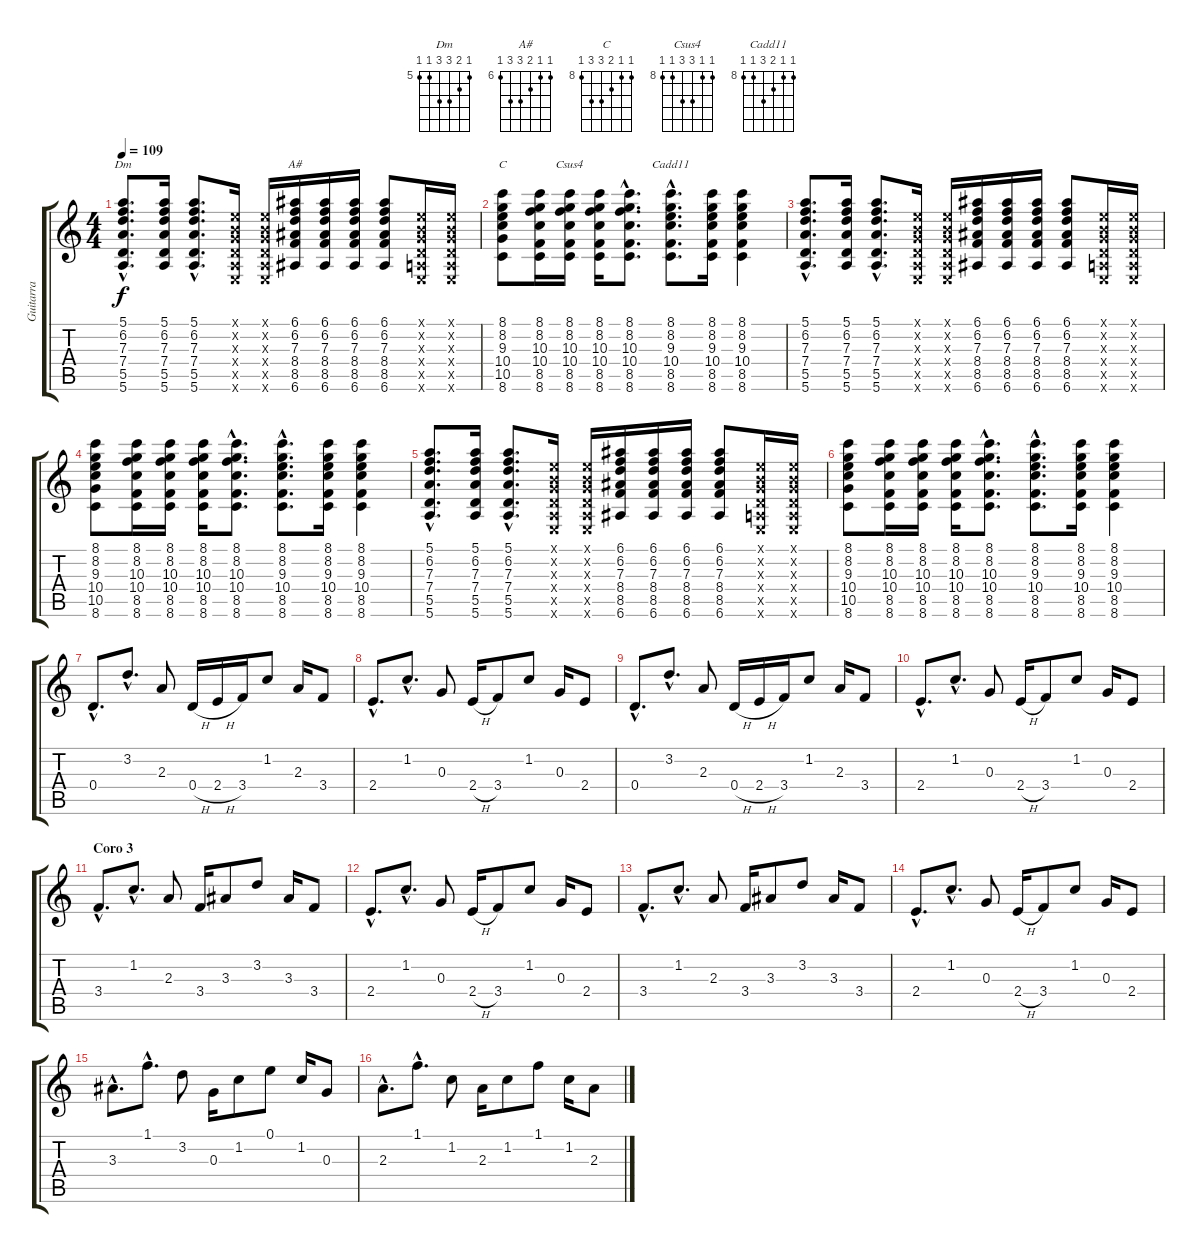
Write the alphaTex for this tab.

\track ("Guitarra" "Guitarra") {instrument acousticguitarsteel}
\staff {score tabs}
\tuning (E4 B3 G3 D3 A2 E2) {hide}
\chord ("Dm" 5 6 7 7 5 5) {firstfret 5}
\chord ("A#" 6 6 7 8 8 6) {firstfret 6}
\chord ("C" 8 8 9 10 10 8) {firstfret 8}
\chord ("Csus4" 8 8 10 10 8 8) {firstfret 8}
\chord ("Cadd11" 8 8 9 10 8 8) {firstfret 8}
\ts (4 4)
\tempo 109
\clef g2
\ks c
(5.1{hac} 6.2{hac} 7.3{hac} 7.4{hac} 5.5{hac} 5.6{hac}).8{d ch "Dm" dy f} (5.1 6.2 7.3 7.4 5.5 5.6).16 (5.1{hac} 6.2{hac} 7.3{hac} 7.4{hac} 5.5{hac} 5.6{hac}).8{d} (0.1{x} 0.2{x} 0.3{x} 0.4{x} 0.5{x} 0.6{x}).16 (0.1{x} 0.2{x} 0.3{x} 0.4{x} 0.5{x} 0.6{x}).16 (6.1 6.2 7.3 8.4 8.5 6.6).16{ch "A#"} (6.1 6.2 7.3 8.4 8.5 6.6).16 (6.1 6.2 7.3 8.4 8.5 6.6).16 (6.1 6.2 7.3 8.4 8.5 6.6).8 (0.1{x} 0.2{x} 0.3{x} 0.4{x} 0.5{x} 0.6{x}).16 (0.1{x} 0.2{x} 0.3{x} 0.4{x} 0.5{x} 0.6{x}).16 |
(8.1 8.2 9.3 10.4 10.5 8.6).8{ch "C"} (8.1 8.2 10.3 10.4 8.5 8.6).16 (8.1 8.2 10.3 10.4 8.5 8.6).16{ch "Csus4"} (8.1 8.2 10.3 10.4 8.5 8.6).16 (8.1{hac} 8.2{hac} 10.3{hac} 10.4{hac} 8.5{hac} 8.6{hac}).8{d} (8.1{hac} 8.2{hac} 9.3{hac} 10.4{hac} 8.5{hac} 8.6{hac}).8{d ch "Cadd11"} (8.1 8.2 9.3 10.4 8.5 8.6).16 (8.1 8.2 9.3 10.4 8.5 8.6).4 |
(5.1{hac} 6.2{hac} 7.3{hac} 7.4{hac} 5.5{hac} 5.6{hac}).8{d} (5.1 6.2 7.3 7.4 5.5 5.6).16 (5.1{hac} 6.2{hac} 7.3{hac} 7.4{hac} 5.5{hac} 5.6{hac}).8{d} (0.1{x} 0.2{x} 0.3{x} 0.4{x} 0.5{x} 0.6{x}).16 (0.1{x} 0.2{x} 0.3{x} 0.4{x} 0.5{x} 0.6{x}).16 (6.1 6.2 7.3 8.4 8.5 6.6).16 (6.1 6.2 7.3 8.4 8.5 6.6).16 (6.1 6.2 7.3 8.4 8.5 6.6).16 (6.1 6.2 7.3 8.4 8.5 6.6).8 (0.1{x} 0.2{x} 0.3{x} 0.4{x} 0.5{x} 0.6{x}).16 (0.1{x} 0.2{x} 0.3{x} 0.4{x} 0.5{x} 0.6{x}).16 |
(8.1 8.2 9.3 10.4 10.5 8.6).8 (8.1 8.2 10.3 10.4 8.5 8.6).16 (8.1 8.2 10.3 10.4 8.5 8.6).16 (8.1 8.2 10.3 10.4 8.5 8.6).16 (8.1{hac} 8.2{hac} 10.3{hac} 10.4{hac} 8.5{hac} 8.6{hac}).8{d} (8.1{hac} 8.2{hac} 9.3{hac} 10.4{hac} 8.5{hac} 8.6{hac}).8{d} (8.1 8.2 9.3 10.4 8.5 8.6).16 (8.1 8.2 9.3 10.4 8.5 8.6).4 |
(5.1{hac} 6.2{hac} 7.3{hac} 7.4{hac} 5.5{hac} 5.6{hac}).8{d} (5.1 6.2 7.3 7.4 5.5 5.6).16 (5.1{hac} 6.2{hac} 7.3{hac} 7.4{hac} 5.5{hac} 5.6{hac}).8{d} (0.1{x} 0.2{x} 0.3{x} 0.4{x} 0.5{x} 0.6{x}).16 (0.1{x} 0.2{x} 0.3{x} 0.4{x} 0.5{x} 0.6{x}).16 (6.1 6.2 7.3 8.4 8.5 6.6).16 (6.1 6.2 7.3 8.4 8.5 6.6).16 (6.1 6.2 7.3 8.4 8.5 6.6).16 (6.1 6.2 7.3 8.4 8.5 6.6).8 (0.1{x} 0.2{x} 0.3{x} 0.4{x} 0.5{x} 0.6{x}).16 (0.1{x} 0.2{x} 0.3{x} 0.4{x} 0.5{x} 0.6{x}).16 |
(8.1 8.2 9.3 10.4 10.5 8.6).8 (8.1 8.2 10.3 10.4 8.5 8.6).16 (8.1 8.2 10.3 10.4 8.5 8.6).16 (8.1 8.2 10.3 10.4 8.5 8.6).16 (8.1{hac} 8.2{hac} 10.3{hac} 10.4{hac} 8.5{hac} 8.6{hac}).8{d} (8.1{hac} 8.2{hac} 9.3{hac} 10.4{hac} 8.5{hac} 8.6{hac}).8{d} (8.1 8.2 9.3 10.4 8.5 8.6).16 (8.1 8.2 9.3 10.4 8.5 8.6).4 |
0.4{hac}.8{d} 3.2{hac}.8{d} 2.3.8 0.4{h}.16 2.4{h}.16 3.4.16 1.2.8 2.3.16 3.4.8 |
2.4{hac}.8{d} 1.2{hac}.8{d} 0.3.8 2.4{h}.16 3.4.8 1.2.8 0.3.16 2.4.8 |
0.4{hac}.8{d} 3.2{hac}.8{d} 2.3.8 0.4{h}.16 2.4{h}.16 3.4.16 1.2.8 2.3.16 3.4.8 |
2.4{hac}.8{d} 1.2{hac}.8{d} 0.3.8 2.4{h}.16 3.4.8 1.2.8 0.3.16 2.4.8 |
\section ("" "Coro 3")
3.4{hac}.8{d} 1.2{hac}.8{d} 2.3.8 3.4.16 3.3.8 3.2.8 3.3.16 3.4.8 |
2.4{hac}.8{d} 1.2{hac}.8{d} 0.3.8 2.4{h}.16 3.4.8 1.2.8 0.3.16 2.4.8 |
3.4{hac}.8{d} 1.2{hac}.8{d} 2.3.8 3.4.16 3.3.8 3.2.8 3.3.16 3.4.8 |
2.4{hac}.8{d} 1.2{hac}.8{d} 0.3.8 2.4{h}.16 3.4.8 1.2.8 0.3.16 2.4.8 |
3.3{hac}.8{d} 1.1{hac}.8{d} 3.2.8 0.3.16 1.2.8 0.1.8 1.2.16 0.3.8 |
2.3{hac}.8{d} 1.1{hac}.8{d} 1.2.8 2.3.16 1.2.8 1.1.8 1.2.16 2.3.8
